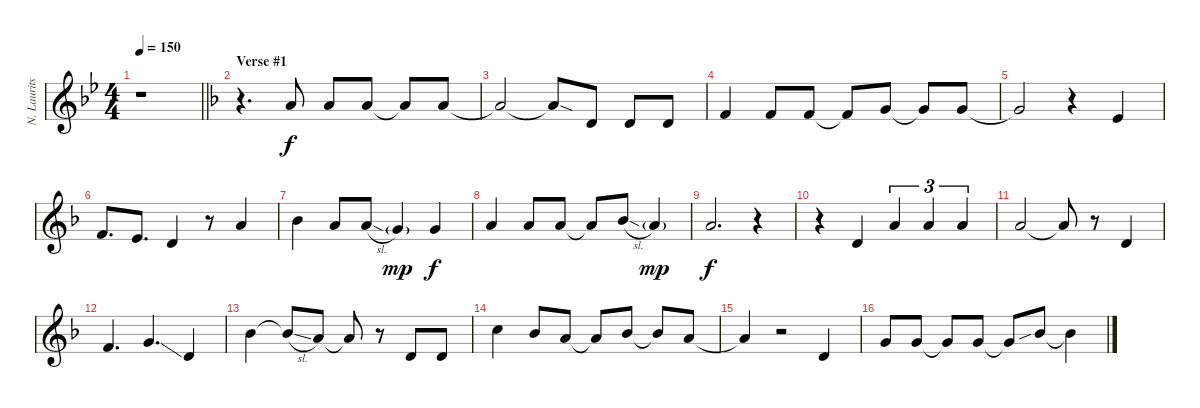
\track ("N. Lauritsen (Lead Vocals)" "N. Laurits") {instrument violin}
\staff {score}
\tuning (E4 B3 G3 D3 A2 E2) {hide}
\ts (4 4)
\tempo 150
\clef g2
\barLineRight lightlight
\ks gminor
r.1{dy f} |
\section ("" "Verse #1")
\ks dminor
r.4{d} 10.2.8 10.2.8 10.2.8 10.2{t}.8 10.2.8 |
10.2{t}.2 10.2{sod t}.8 7.3.8 7.3.8 7.3.8 |
6.2.4 6.2.8 6.2.8 6.2{t}.8 8.2.8 8.2{t}.8 8.2.8 |
8.2{t}.2 r.4 5.2.4 |
6.2.8{d} 5.2.8{d} 3.2.4 r.8 10.2.4 |
11.2.4 10.2.8 10.2{sl}.8 8.2{g}.4{dy mp} 8.2.4{dy f} |
10.2.4 10.2.8 10.2.8 10.2{t}.8 11.2{sl}.8 10.2{g}.4{dy mp} |
10.2.2{d dy f} r.4 |
r.4 7.3.4 10.2.4{tu (3 2)} 10.2.4{tu (3 2)} 10.2.4{tu (3 2)} |
10.2.2 10.2{t}.8 r.8 7.3.4 |
6.2.4{d} 8.2{ss}.4{d} 3.2.4 |
11.2.4 11.2{sl t}.8 10.2.8 10.2{t}.8 r.8 7.3.8 7.3.8 |
13.2.4 11.2.8 10.2.8 10.2{t}.8 11.2.8 11.2{t}.8 10.2.8 |
10.2{t}.4 r.2 7.3.4 |
8.2.8 8.2.8 8.2{t}.8 8.2.8 8.2{t}.8 11.2{sib}.8 11.2{t}.4
